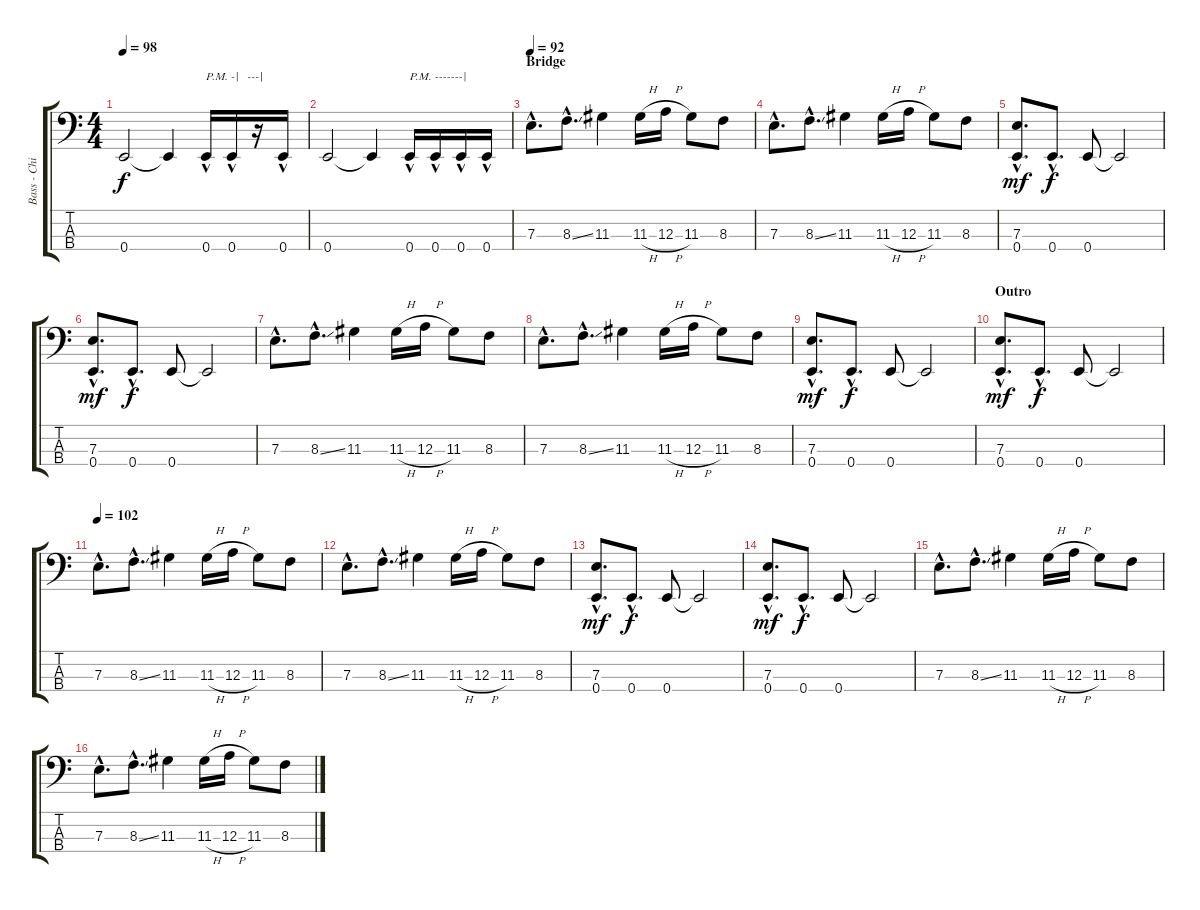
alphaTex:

\track ("Bass - Chi Cheng" "Bass - Chi") {instrument electricbassfinger}
\staff {score tabs}
\tuning (G2 D2 A1 E1) {hide}
\ts (4 4)
\tempo 98
\clef f4
\ks c
0.4.2{dy f} 0.4{t}.4 0.4{hac}.16{txt "P.M. -|   ---|"} 0.4{hac}.16 r.16 0.4{hac}.16 |
0.4.2 0.4{t}.4 0.4{hac}.16{txt "P.M. -------|"} 0.4{hac}.16 0.4{hac}.16 0.4{hac}.16 |
\section ("" "Bridge")
\tempo 92
7.3{hac}.8{d} 8.3{ss hac}.8{d} 11.3.4 11.3{h}.16 12.3{h}.16 11.3.8 8.3.8 |
7.3{hac}.8{d} 8.3{ss hac}.8{d} 11.3.4 11.3{h}.16 12.3{h}.16 11.3.8 8.3.8 |
(7.3{hac} 0.4{hac}).8{d dy mf} 0.4{hac}.8{d dy f} 0.4.8 0.4{t}.2 |
(7.3{hac} 0.4{hac}).8{d dy mf} 0.4{hac}.8{d dy f} 0.4.8 0.4{t}.2 |
7.3{hac}.8{d} 8.3{ss hac}.8{d} 11.3.4 11.3{h}.16 12.3{h}.16 11.3.8 8.3.8 |
7.3{hac}.8{d} 8.3{ss hac}.8{d} 11.3.4 11.3{h}.16 12.3{h}.16 11.3.8 8.3.8 |
(7.3{hac} 0.4{hac}).8{d dy mf} 0.4{hac}.8{d dy f} 0.4.8 0.4{t}.2 |
\section ("" "Outro")
(7.3{hac} 0.4{hac}).8{d dy mf} 0.4{hac}.8{d dy f} 0.4.8 0.4{t}.2 |
\tempo 102
7.3{hac}.8{d} 8.3{ss hac}.8{d} 11.3.4 11.3{h}.16 12.3{h}.16 11.3.8 8.3.8 |
7.3{hac}.8{d} 8.3{ss hac}.8{d} 11.3.4 11.3{h}.16 12.3{h}.16 11.3.8 8.3.8 |
(7.3{hac} 0.4{hac}).8{d dy mf} 0.4{hac}.8{d dy f} 0.4.8 0.4{t}.2 |
(7.3{hac} 0.4{hac}).8{d dy mf} 0.4{hac}.8{d dy f} 0.4.8 0.4{t}.2 |
7.3{hac}.8{d} 8.3{ss hac}.8{d} 11.3.4 11.3{h}.16 12.3{h}.16 11.3.8 8.3.8 |
7.3{hac}.8{d} 8.3{ss hac}.8{d} 11.3.4 11.3{h}.16 12.3{h}.16 11.3.8 8.3.8
